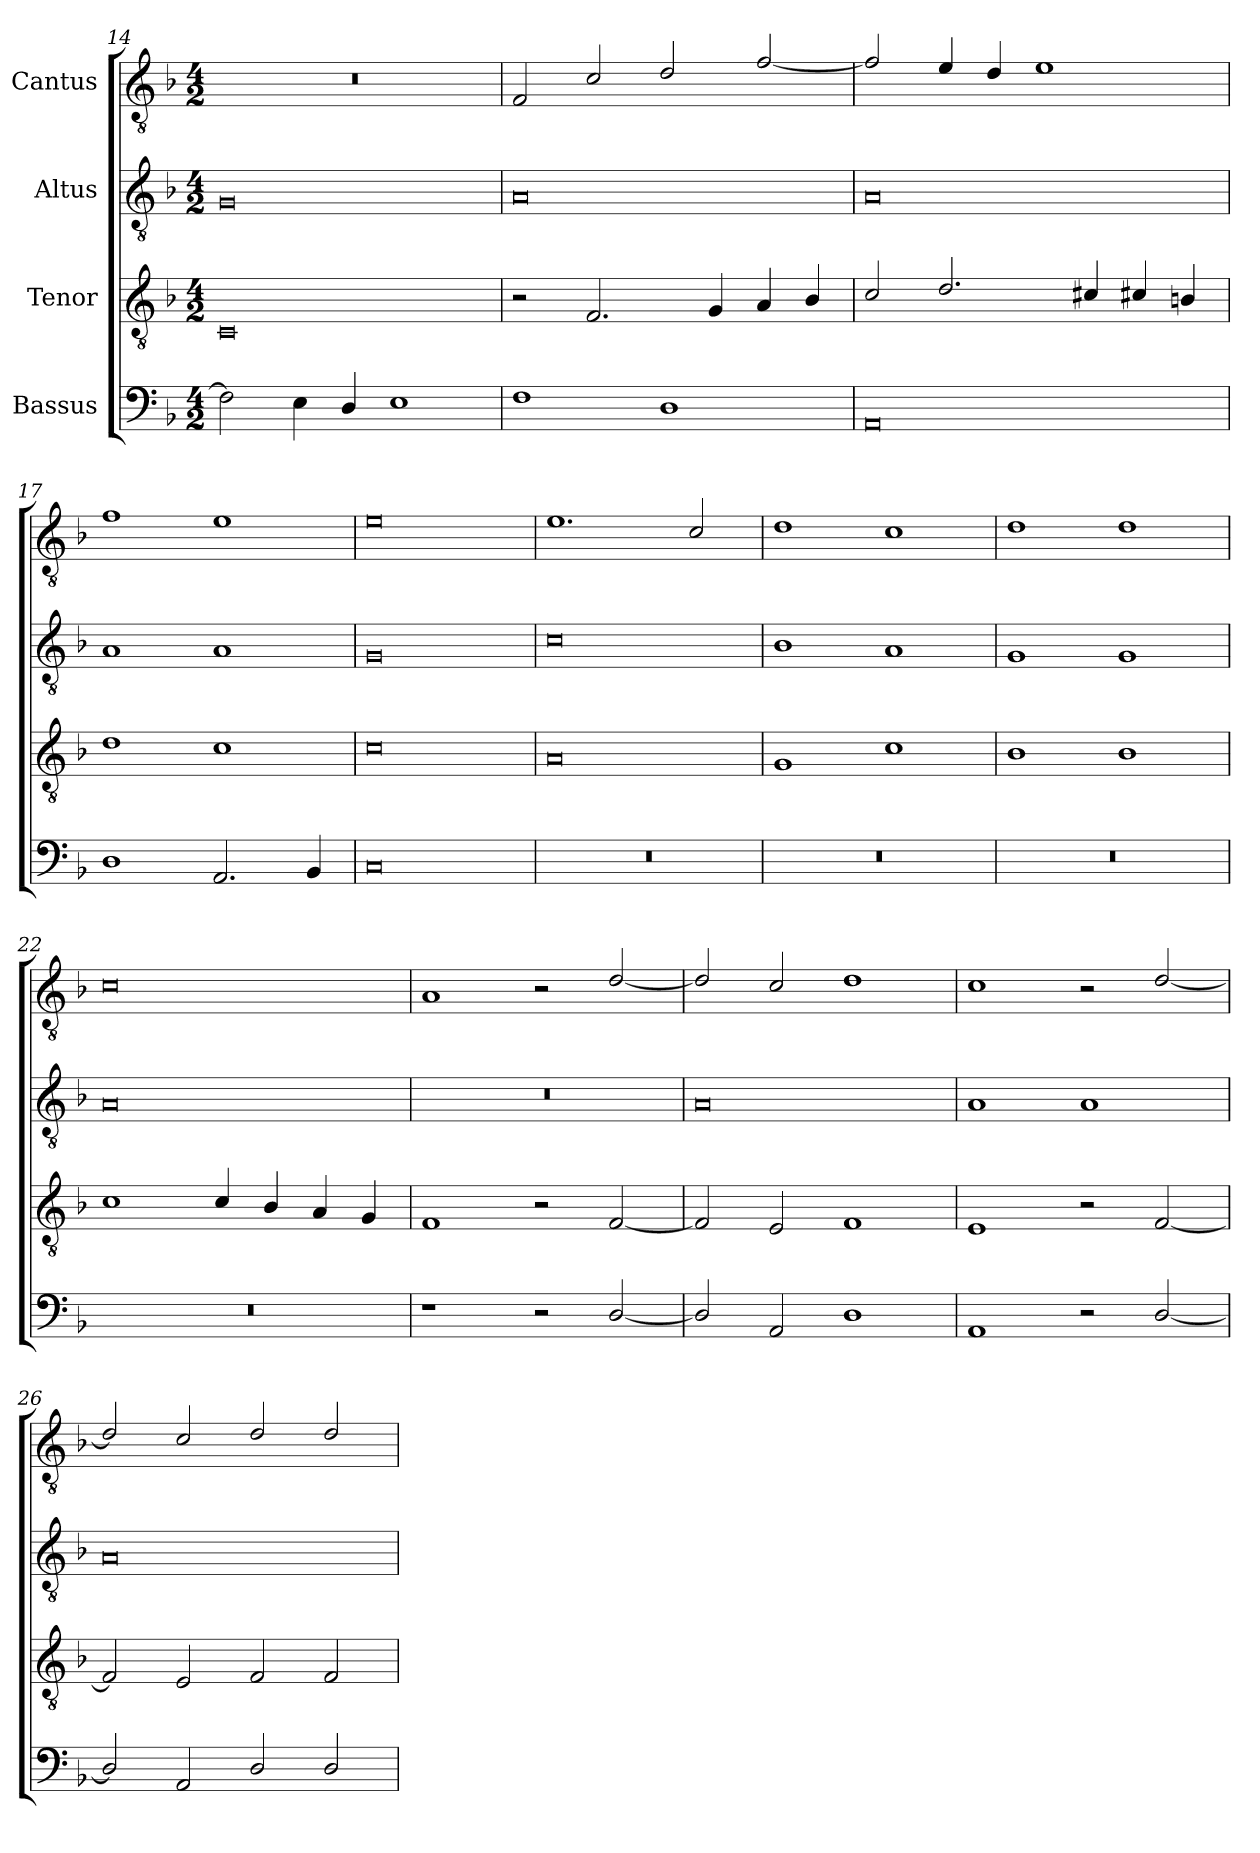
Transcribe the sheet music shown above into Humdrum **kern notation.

**kern	**kern	**kern	**kern
*part4	*part3	*part2	*part1
*staff4	*staff3	*staff2	*staff1
*I"Bassus	*I"Tenor	*I"Altus	*I"Cantus
*clefF4	*clefGv2	*clefGv2	*clefGv2
*k[b-]	*k[b-]	*k[b-]	*k[b-]
*M4/2	*M4/2	*M4/2	*M4/2
=14	=14	=14	=14
2F\]	0C/	0G/	0r
4E\	.	.	.
4D/	.	.	.
1E\	.	.	.
=15	=15	=15	=15
1F\	2r	0A/	2F/
.	2.F/	.	2c/
1D/	.	.	2d/
.	4G/	.	.
.	4A/	.	[2f/
.	4B-/	.	.
=16	=16	=16	=16
0AA/	2c/	0A/	2f/]
.	2.d/	.	4e/
.	.	.	4d/
.	.	.	1e/
.	4c#X/	.	.
.	4c#X/	.	.
.	4Bn/	.	.
=17	=17	=17	=17
1D/	1d/	1A/	1f/
2.AA/	1c/	1A/	1e/
4BB-/	.	.	.
=18	=18	=18	=18
0C/	0c/	0G/	0e/
=19	=19	=19	=19
0r	0A/	0c/	1.e/
.	.	.	2c/
=20	=20	=20	=20
0r	1G/	1B-/	1d/
.	1c/	1A/	1c/
=21	=21	=21	=21
0r	1B-/	1G/	1d/
.	1B-/	1G/	1d/
=22	=22	=22	=22
0r	1c/	0A/	0c/
.	4c/	.	.
.	4B-/	.	.
.	4A/	.	.
.	4G/	.	.
=23	=23	=23	=23
1r	1F/	0r	1A/
2r	2r	.	2r
[2D/	[2F/	.	[2d/
=24	=24	=24	=24
2D/]	2F/]	0A/	2d/]
2AA/	2E/	.	2c/
1D/	1F/	.	1d/
=25	=25	=25	=25
1AA/	1E/	1A/	1c/
2r	2r	1A/	2r
[2D/	[2F/	.	[2d/
=26	=26	=26	=26
2D/]	2F/]	0A/	2d/]
2AA/	2E/	.	2c/
2D/	2F/	.	2d/
2D/	2F/	.	2d/
=	=	=	=
*-	*-	*-	*-
